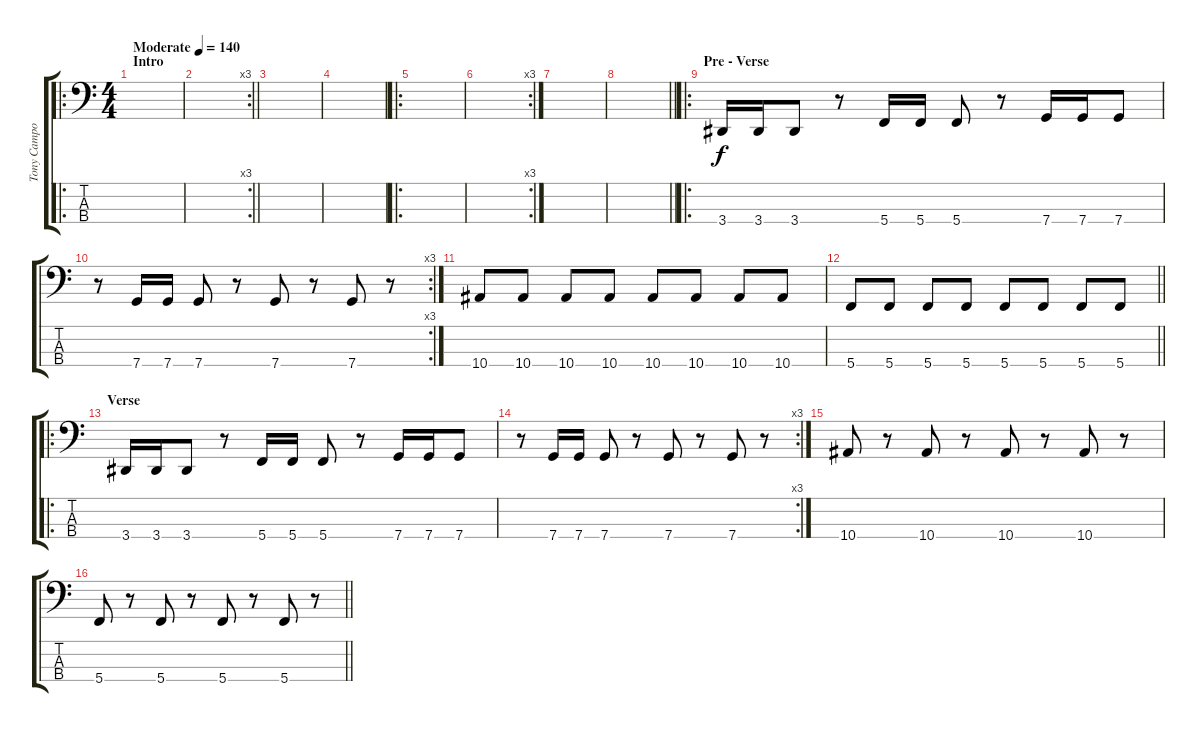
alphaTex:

\track ("Tony Campos \"Maldito X\"" "Tony Campo") {instrument acousticguitarsteel}
\staff {score tabs}
\tuning (F2 C2 G1 C1) {hide}
\ro
\ts (4 4)
\section ("" "Intro")
\tempo (140 "Moderate")
\clef f4
\ks c
|
\rc 3
\barLineRight lightlight
|
|
|
\ro
|
\rc 3
|
|
\barLineRight lightlight
|
\ro
\section ("" "Pre - Verse")
3.4.16 3.4.16 3.4.8 r.8 5.4.16 5.4.16 5.4.8 r.8 7.4.16 7.4.16 7.4.8 |
\rc 3
r.8 7.4.16 7.4.16 7.4.8 r.8 7.4.8 r.8 7.4.8 r.8 |
10.4.8 10.4.8 10.4.8 10.4.8 10.4.8 10.4.8 10.4.8 10.4.8 |
\barLineRight lightlight
5.4.8 5.4.8 5.4.8 5.4.8 5.4.8 5.4.8 5.4.8 5.4.8 |
\ro
\section ("" "Verse")
3.4.16 3.4.16 3.4.8 r.8 5.4.16 5.4.16 5.4.8 r.8 7.4.16 7.4.16 7.4.8 |
\rc 3
r.8 7.4.16 7.4.16 7.4.8 r.8 7.4.8 r.8 7.4.8 r.8 |
10.4.8 r.8 10.4.8 r.8 10.4.8 r.8 10.4.8 r.8 |
\barLineRight lightlight
5.4.8 r.8 5.4.8 r.8 5.4.8 r.8 5.4.8 r.8
